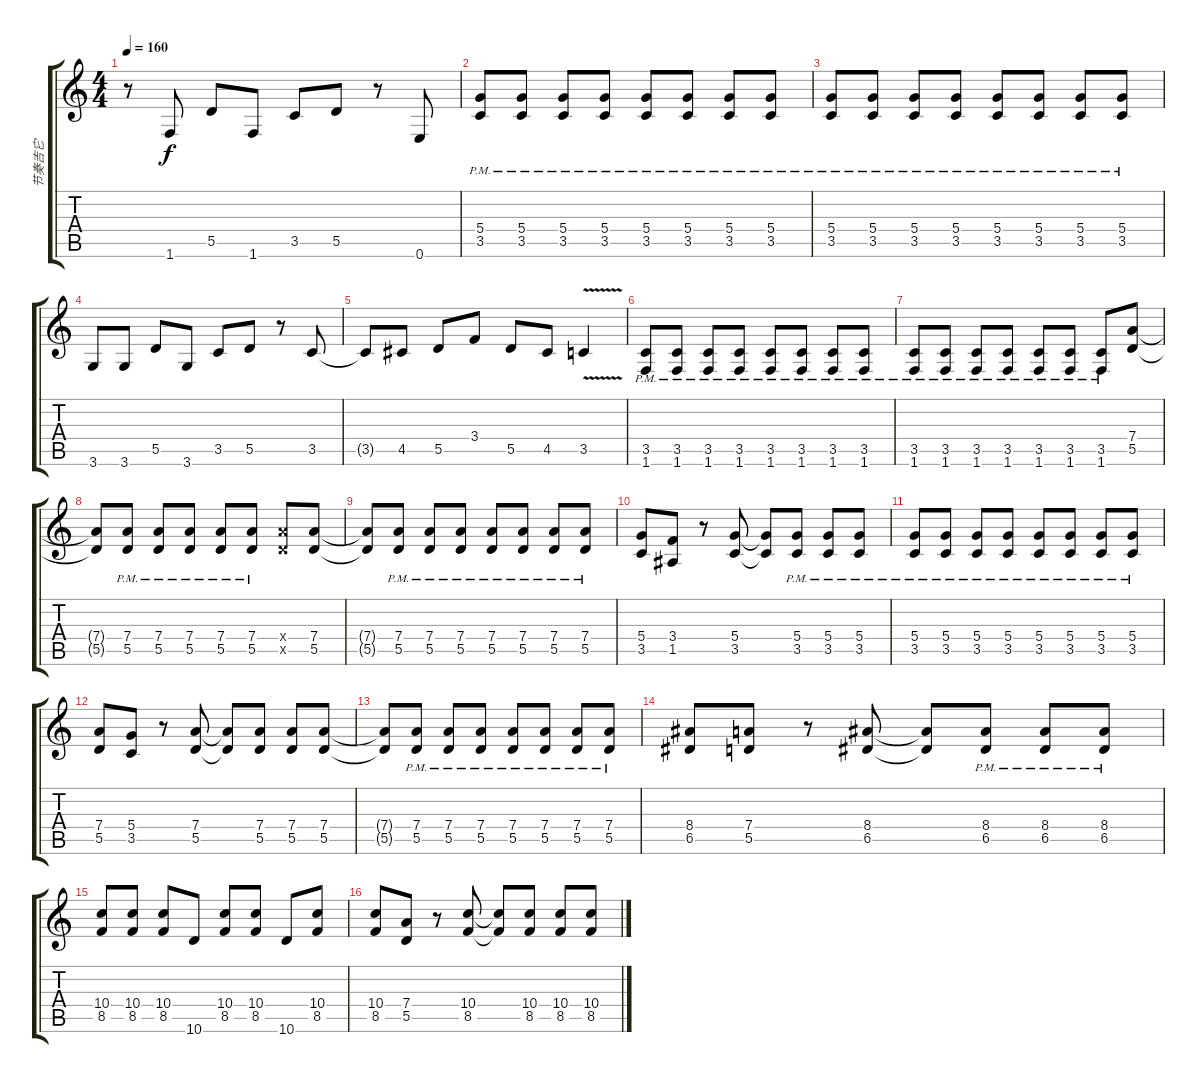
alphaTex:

\track ("节奏吉它" "节奏吉它") {instrument overdrivenguitar}
\staff {score tabs}
\tuning (E4 B3 G3 D3 A2 E2) {hide}
\ts (4 4)
\tempo 160
\clef g2
\ks c
r.8{dy f} 1.6.8 5.5.8 1.6.8 3.5.8 5.5.8 r.8 0.6.8 |
(5.4{pm} 3.5).8 (5.4{pm} 3.5{pm}).8 (5.4{pm} 3.5{pm}).8 (5.4{pm} 3.5{pm}).8 (5.4{pm} 3.5{pm}).8 (5.4{pm} 3.5{pm}).8 (5.4{pm} 3.5{pm}).8 (5.4{pm} 3.5{pm}).8 |
(5.4{pm} 3.5{pm}).8 (5.4{pm} 3.5{pm}).8 (5.4{pm} 3.5{pm}).8 (5.4{pm} 3.5{pm}).8 (5.4{pm} 3.5{pm}).8 (5.4{pm} 3.5{pm}).8 (5.4{pm} 3.5{pm}).8 (5.4{pm} 3.5{pm}).8 |
3.6.8 3.6.8 5.5.8 3.6.8 3.5.8 5.5.8 r.8 3.5.8 |
3.5{t}.8 4.5.8 5.5.8 3.4.8 5.5.8 4.5.8 3.5{v}.4 |
(3.5{pm} 1.6{pm}).8 (3.5{pm} 1.6{pm}).8 (3.5{pm} 1.6{pm}).8 (3.5{pm} 1.6{pm}).8 (3.5{pm} 1.6{pm}).8 (3.5{pm} 1.6{pm}).8 (3.5{pm} 1.6{pm}).8 (3.5{pm} 1.6{pm}).8 |
(3.5{pm} 1.6{pm}).8 (3.5{pm} 1.6{pm}).8 (3.5{pm} 1.6{pm}).8 (3.5{pm} 1.6{pm}).8 (3.5{pm} 1.6{pm}).8 (3.5{pm} 1.6{pm}).8 (3.5{pm} 1.6{pm}).8 (7.4 5.5).8 |
(7.4{t} 5.5{t}).8 (7.4{pm} 5.5{pm}).8 (7.4{pm} 5.5{pm}).8 (7.4{pm} 5.5{pm}).8 (7.4{pm} 5.5{pm}).8 (7.4{pm} 5.5{pm}).8 (7.4{x} 5.5{x}).8 (7.4 5.5).8 |
(7.4{t} 5.5{t}).8 (7.4{pm} 5.5{pm}).8 (7.4{pm} 5.5{pm}).8 (7.4{pm} 5.5{pm}).8 (7.4{pm} 5.5{pm}).8 (7.4{pm} 5.5{pm}).8 (7.4{pm} 5.5{pm}).8 (7.4{pm} 5.5{pm}).8 |
(5.4 3.5).8 (3.4 1.5).8 r.8 (5.4 3.5).8 (5.4{t} 3.5{t}).8 (5.4{pm} 3.5{pm}).8 (5.4{pm} 3.5{pm}).8 (5.4{pm} 3.5{pm}).8 |
(5.4{pm} 3.5{pm}).8 (5.4{pm} 3.5{pm}).8 (5.4{pm} 3.5{pm}).8 (5.4{pm} 3.5{pm}).8 (5.4{pm} 3.5{pm}).8 (5.4{pm} 3.5{pm}).8 (5.4{pm} 3.5{pm}).8 (5.4{pm} 3.5{pm}).8 |
(7.4 5.5).8 (5.4 3.5).8 r.8 (7.4 5.5).8 (7.4{t} 5.5{t}).8 (7.4 5.5).8 (7.4 5.5).8 (7.4 5.5).8 |
(7.4{t} 5.5{t}).8 (7.4{pm} 5.5{pm}).8 (7.4{pm} 5.5{pm}).8 (7.4{pm} 5.5{pm}).8 (7.4{pm} 5.5{pm}).8 (7.4{pm} 5.5{pm}).8 (7.4{pm} 5.5{pm}).8 (7.4{pm} 5.5{pm}).8 |
(8.4 6.5).8 (7.4 5.5).8 r.8 (8.4 6.5).8 (8.4{t} 6.5{t}).8 (8.4{pm} 6.5{pm}).8 (8.4{pm} 6.5{pm}).8 (8.4{pm} 6.5{pm}).8 |
(10.4 8.5).8 (10.4 8.5).8 (10.4 8.5).8 10.6.8 (10.4 8.5).8 (10.4 8.5).8 10.6.8 (10.4 8.5).8 |
(10.4 8.5).8 (7.4 5.5).8 r.8 (10.4 8.5).8 (10.4{t} 8.5{t}).8 (10.4 8.5).8 (10.4 8.5).8 (10.4 8.5).8
